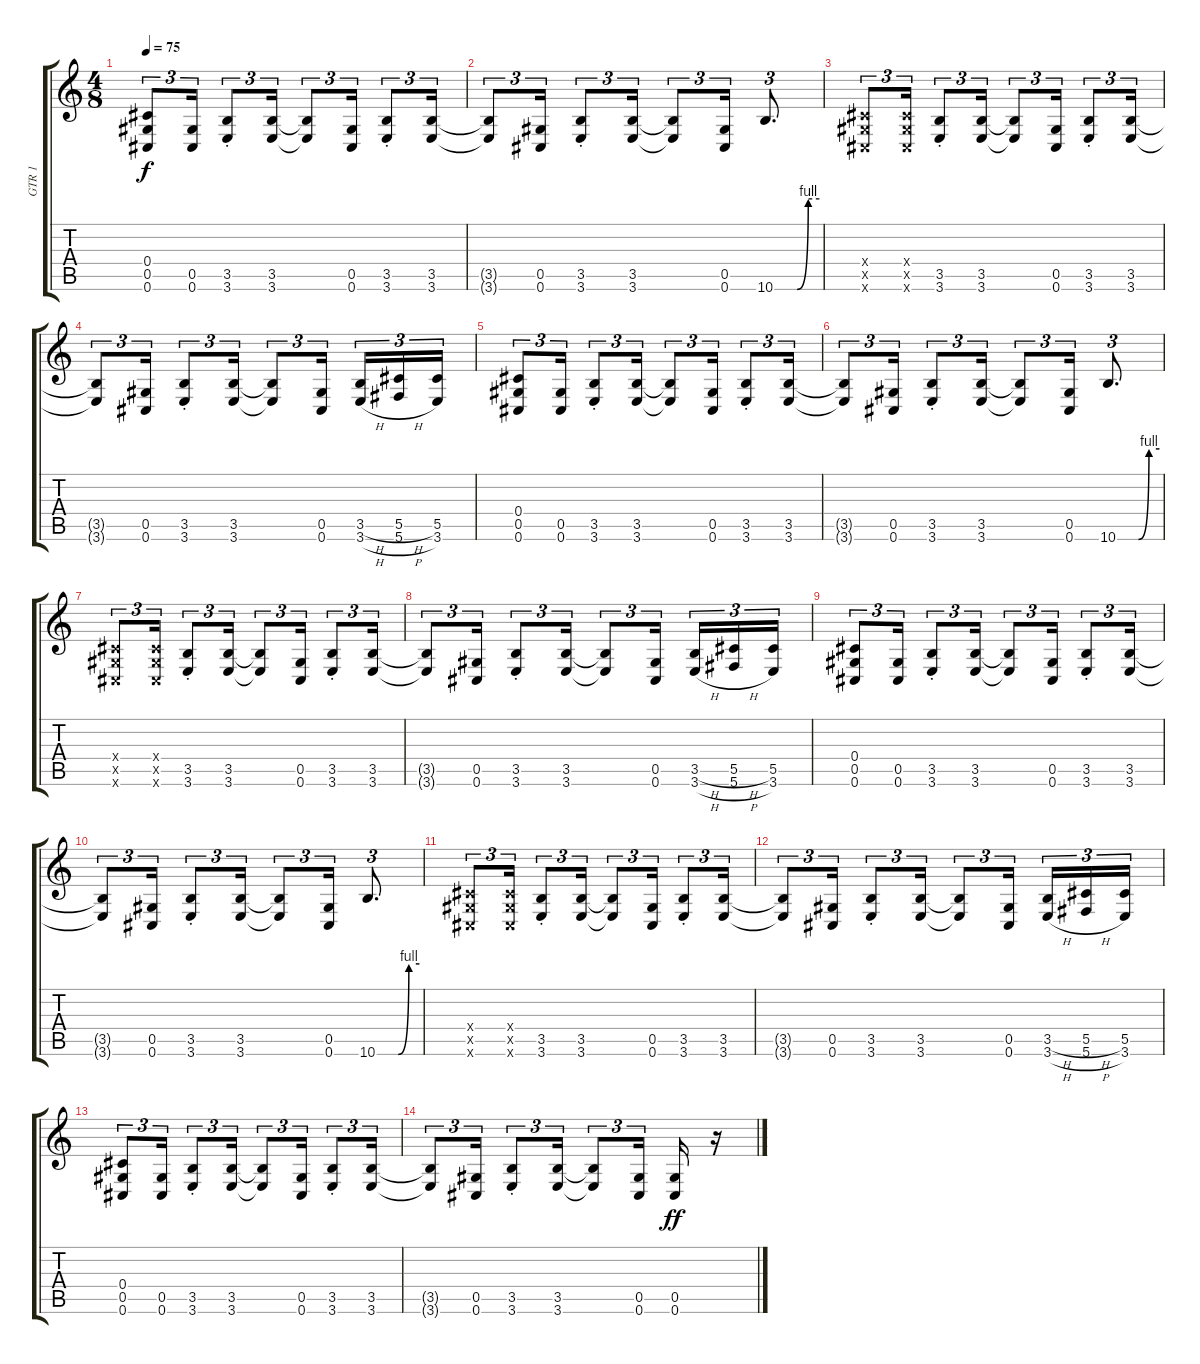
\track ("GTR 1" "GTR 1") {instrument distortionguitar}
\staff {score tabs}
\tuning (Eb4 Bb3 Gb3 Db3 Ab2 Db2) {hide}
\ts (4 8)
\tempo 75
\clef g2
\ks c
(0.4 0.5 0.6).8{tu (3 2) dy f} (0.5 0.6).16{tu (3 2)} (3.5{st} 3.6{st}).8{tu (3 2)} (3.5 3.6).16{tu (3 2)} (3.5{t} 3.6{t}).8{tu (3 2)} (0.5 0.6).16{tu (3 2)} (3.5{st} 3.6{st}).8{tu (3 2)} (3.5 3.6).16{tu (3 2)} |
(3.5{t} 3.6{t}).8{tu (3 2)} (0.5 0.6).16{tu (3 2)} (3.5{st} 3.6{st}).8{tu (3 2)} (3.5 3.6).16{tu (3 2)} (3.5{t} 3.6{t}).8{tu (3 2)} (0.5 0.6).16{tu (3 2)} 10.6{be (custom 0 0 30 0 45 4 60 4)}.8{d tu (3 2)} |
(0.4{x} 0.5{x} 0.6{x}).8{tu (3 2)} (0.4{x} 0.5{x} 0.6{x}).16{tu (3 2)} (3.5{st} 3.6{st}).8{tu (3 2)} (3.5 3.6).16{tu (3 2)} (3.5{t} 3.6{t}).8{tu (3 2)} (0.5 0.6).16{tu (3 2)} (3.5{st} 3.6{st}).8{tu (3 2)} (3.5 3.6).16{tu (3 2)} |
(3.5{t} 3.6{t}).8{tu (3 2)} (0.5 0.6).16{tu (3 2)} (3.5{st} 3.6{st}).8{tu (3 2)} (3.5 3.6).16{tu (3 2)} (3.5{t} 3.6{t}).8{tu (3 2)} (0.5 0.6).16{tu (3 2)} (3.5{h} 3.6{h}).16{tu (3 2)} (5.5{h} 5.6{h}).16{tu (3 2)} (5.5 3.6).16{tu (3 2)} |
(0.4 0.5 0.6).8{tu (3 2)} (0.5 0.6).16{tu (3 2)} (3.5{st} 3.6{st}).8{tu (3 2)} (3.5 3.6).16{tu (3 2)} (3.5{t} 3.6{t}).8{tu (3 2)} (0.5 0.6).16{tu (3 2)} (3.5{st} 3.6{st}).8{tu (3 2)} (3.5 3.6).16{tu (3 2)} |
(3.5{t} 3.6{t}).8{tu (3 2)} (0.5 0.6).16{tu (3 2)} (3.5{st} 3.6{st}).8{tu (3 2)} (3.5 3.6).16{tu (3 2)} (3.5{t} 3.6{t}).8{tu (3 2)} (0.5 0.6).16{tu (3 2)} 10.6{be (custom 0 0 30 0 45 4 60 4)}.8{d tu (3 2)} |
(0.4{x} 0.5{x} 0.6{x}).8{tu (3 2)} (0.4{x} 0.5{x} 0.6{x}).16{tu (3 2)} (3.5{st} 3.6{st}).8{tu (3 2)} (3.5 3.6).16{tu (3 2)} (3.5{t} 3.6{t}).8{tu (3 2)} (0.5 0.6).16{tu (3 2)} (3.5{st} 3.6{st}).8{tu (3 2)} (3.5 3.6).16{tu (3 2)} |
(3.5{t} 3.6{t}).8{tu (3 2)} (0.5 0.6).16{tu (3 2)} (3.5{st} 3.6{st}).8{tu (3 2)} (3.5 3.6).16{tu (3 2)} (3.5{t} 3.6{t}).8{tu (3 2)} (0.5 0.6).16{tu (3 2)} (3.5{h} 3.6{h}).16{tu (3 2)} (5.5{h} 5.6{h}).16{tu (3 2)} (5.5 3.6).16{tu (3 2)} |
(0.4 0.5 0.6).8{tu (3 2)} (0.5 0.6).16{tu (3 2)} (3.5{st} 3.6{st}).8{tu (3 2)} (3.5 3.6).16{tu (3 2)} (3.5{t} 3.6{t}).8{tu (3 2)} (0.5 0.6).16{tu (3 2)} (3.5{st} 3.6{st}).8{tu (3 2)} (3.5 3.6).16{tu (3 2)} |
(3.5{t} 3.6{t}).8{tu (3 2)} (0.5 0.6).16{tu (3 2)} (3.5{st} 3.6{st}).8{tu (3 2)} (3.5 3.6).16{tu (3 2)} (3.5{t} 3.6{t}).8{tu (3 2)} (0.5 0.6).16{tu (3 2)} 10.6{be (custom 0 0 30 0 45 4 60 4)}.8{d tu (3 2)} |
(0.4{x} 0.5{x} 0.6{x}).8{tu (3 2)} (0.4{x} 0.5{x} 0.6{x}).16{tu (3 2)} (3.5{st} 3.6{st}).8{tu (3 2)} (3.5 3.6).16{tu (3 2)} (3.5{t} 3.6{t}).8{tu (3 2)} (0.5 0.6).16{tu (3 2)} (3.5{st} 3.6{st}).8{tu (3 2)} (3.5 3.6).16{tu (3 2)} |
(3.5{t} 3.6{t}).8{tu (3 2)} (0.5 0.6).16{tu (3 2)} (3.5{st} 3.6{st}).8{tu (3 2)} (3.5 3.6).16{tu (3 2)} (3.5{t} 3.6{t}).8{tu (3 2)} (0.5 0.6).16{tu (3 2)} (3.5{h} 3.6{h}).16{tu (3 2)} (5.5{h} 5.6{h}).16{tu (3 2)} (5.5 3.6).16{tu (3 2)} |
(0.4 0.5 0.6).8{tu (3 2)} (0.5 0.6).16{tu (3 2)} (3.5{st} 3.6{st}).8{tu (3 2)} (3.5 3.6).16{tu (3 2)} (3.5{t} 3.6{t}).8{tu (3 2)} (0.5 0.6).16{tu (3 2)} (3.5{st} 3.6{st}).8{tu (3 2)} (3.5 3.6).16{tu (3 2)} |
(3.5{t} 3.6{t}).8{tu (3 2)} (0.5 0.6).16{tu (3 2)} (3.5{st} 3.6{st}).8{tu (3 2)} (3.5 3.6).16{tu (3 2)} (3.5{t} 3.6{t}).8{tu (3 2)} (0.5 0.6).16{tu (3 2)} (0.5 0.6).16{dy ff} r.16
